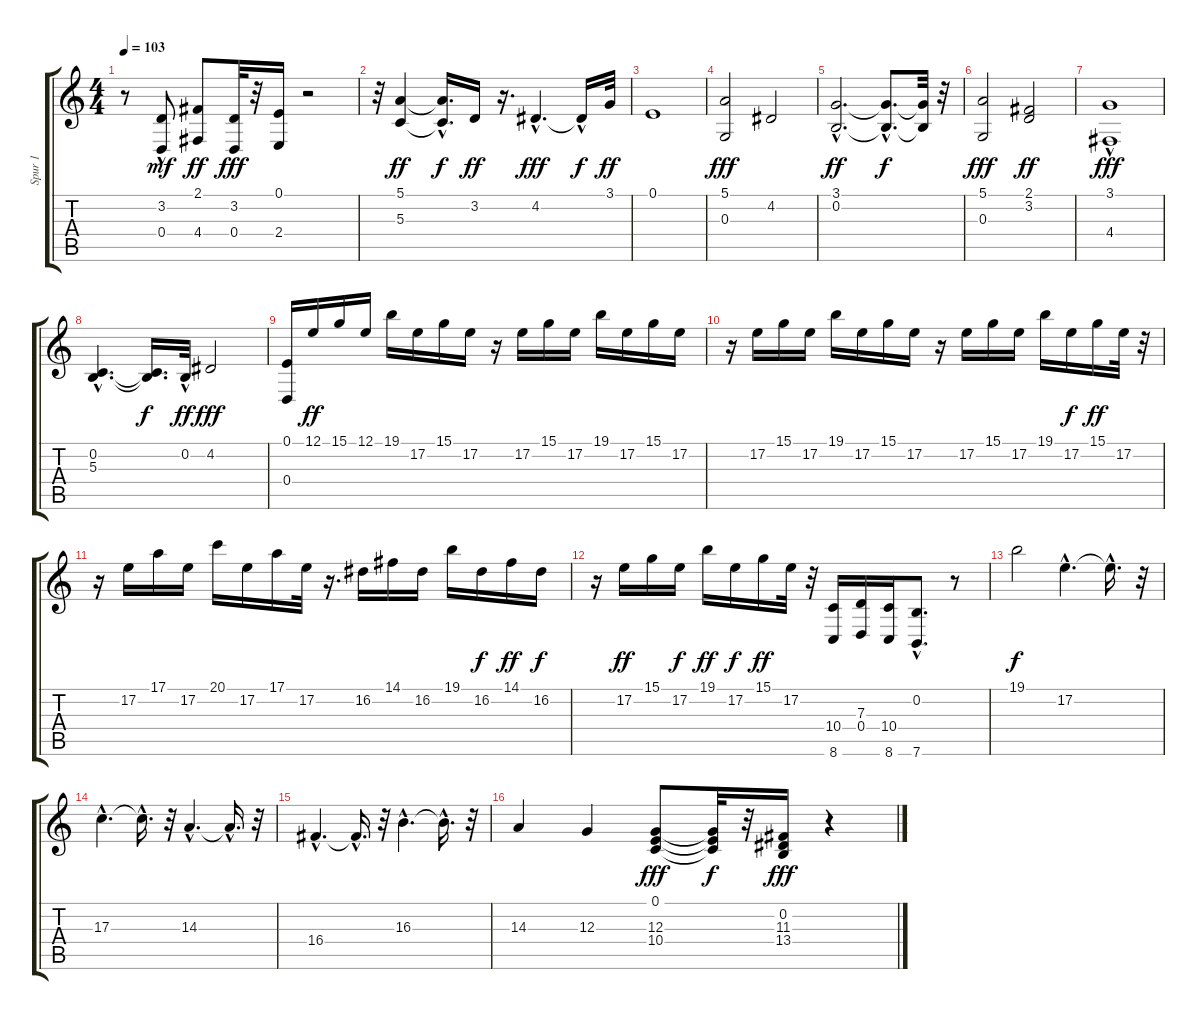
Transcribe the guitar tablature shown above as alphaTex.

\track ("Spur 1" "Spur 1") {instrument choiraahs}
\staff {score tabs}
\tuning (E4 B3 G3 D3 A2 E2) {hide}
\ts (4 4)
\tempo 103
\clef g2
\ks c
r.8{dy f} (3.2 0.4{hac}).8{dy mf volume 11 instrument tenorsax} (2.1 4.4).8{dy ff} (3.2 0.4).32{dy fff} r.32 (0.1 2.4).16 r.2 |
r.32 (5.1 5.3).4{dy ff volume 8 instrument synthvoice} (5.1{hac t} 5.3{t}).16{d dy f} 3.2.16{dy ff} r.16{d} 4.2{hac}.4{d dy fff} 4.2{hac t}.16{dy f} 3.1.32{dy ff} |
0.1.1 |
(5.1 0.3).2{dy fff} 4.2.2 |
(3.1{hac} 0.2{hac}).2{d dy ff} (3.1{hac t} 0.2{hac t}).8{d dy f} (3.1{t} 0.2{t}).32 r.32 |
(5.1 0.3).2{dy fff} (2.1 3.2).2{dy ff} |
(3.1 4.4{hac}).1{dy fff} |
(0.2{hac} 5.3{hac}).4{d} (0.2{t} 5.3{t}).16{d dy f} 0.2{hac}.32{dy ff} 4.2.2{dy fff} |
(0.1 0.4).16 12.1.16{dy ff} 15.1.16 12.1.16 19.1.16 17.2.16 15.1.16 17.2.16 r.16 17.2.16 15.1.16 17.2.16 19.1.16 17.2.16 15.1.16 17.2.16 |
r.16 17.2.16 15.1.16 17.2.16 19.1.16 17.2.16 15.1.16 17.2.16 r.16 17.2.16 15.1.16 17.2.16 19.1.16 17.2.16{dy f} 15.1.16{dy ff} 17.2.32 r.32 |
r.16 17.2.16 17.1.16 17.2.16 20.1.16 17.2.16 17.1.16 17.2.32 r.16{d} 16.2.16 14.1.16 16.2.16 19.1.16 16.2.16{dy f} 14.1.16{dy ff} 16.2.16{dy f} |
r.16 17.2.16{dy ff} 15.1.16 17.2.16{dy f} 19.1.16{dy ff} 17.2.16{dy f} 15.1.16{dy ff} 17.2.32 r.32 (10.4 8.6).16{volume 9 instrument tenorsax} (7.3 0.4).16 (10.4 8.6).16 (0.2{hac} 7.6{hac}).8{d} r.8 |
19.1.2{dy f instrument stringensemble2} 17.2{hac}.4{d} 17.2{hac t}.16{d} r.32 |
17.3{hac}.4{d} 17.3{hac t}.16{d} r.32 14.3{hac}.4{d} 14.3{hac t}.16{d} r.32 |
16.4{hac}.4{d} 16.4{hac t}.16{d} r.32 16.3{hac}.4{d} 16.3{hac t}.16{d} r.32 |
14.3.4 12.3.4 (0.1 12.3 10.4).8{dy fff volume 12 balance 0 instrument synthbrass1} (0.1{t} 12.3{t} 10.4{t}).32{dy f} r.32 (0.2 11.3 13.4).16{dy fff} r.4
